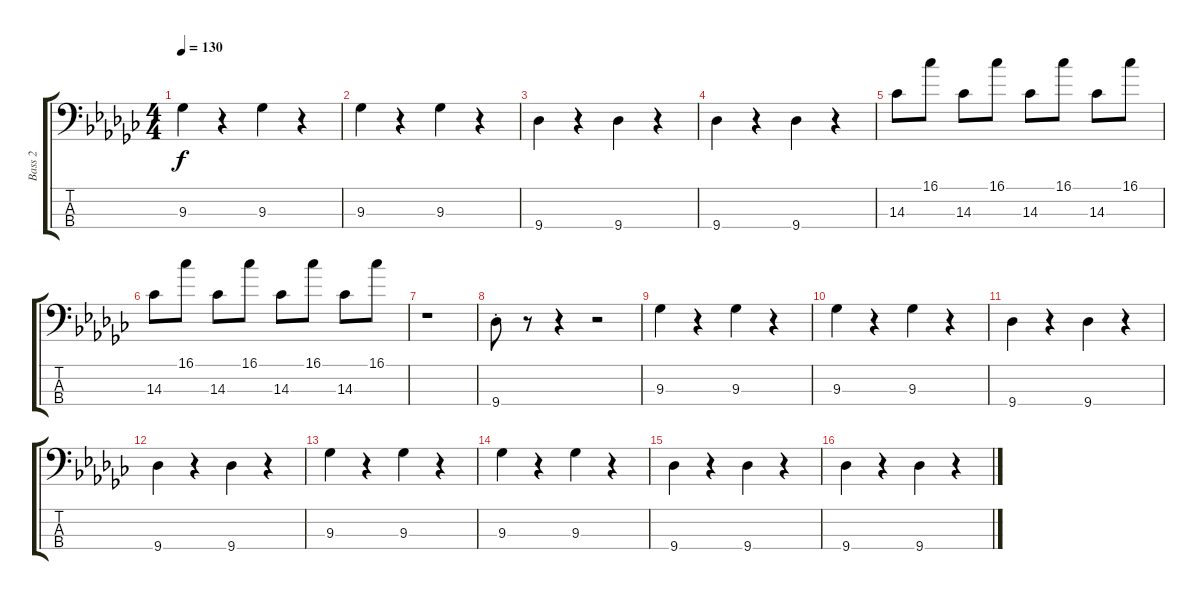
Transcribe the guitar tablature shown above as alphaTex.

\track ("Bass 2" "Bass 2") {instrument electricbasspick}
\staff {score tabs}
\tuning (G2 D2 A1 E1) {hide}
\ts (4 4)
\tempo 130
\clef f4
\ks gb
9.3.4{dy f} r.4 9.3.4 r.4 |
9.3.4 r.4 9.3.4 r.4 |
9.4.4 r.4 9.4.4 r.4 |
9.4.4 r.4 9.4.4 r.4 |
14.3.8 16.1.8 14.3.8 16.1.8 14.3.8 16.1.8 14.3.8 16.1.8 |
14.3.8 16.1.8 14.3.8 16.1.8 14.3.8 16.1.8 14.3.8 16.1.8 |
r.1 |
9.4{st}.8 r.8 r.4 r.2 |
9.3.4 r.4 9.3.4 r.4 |
9.3.4 r.4 9.3.4 r.4 |
9.4.4 r.4 9.4.4 r.4 |
9.4.4 r.4 9.4.4 r.4 |
9.3.4 r.4 9.3.4 r.4 |
9.3.4 r.4 9.3.4 r.4 |
9.4.4 r.4 9.4.4 r.4 |
9.4.4 r.4 9.4.4 r.4
